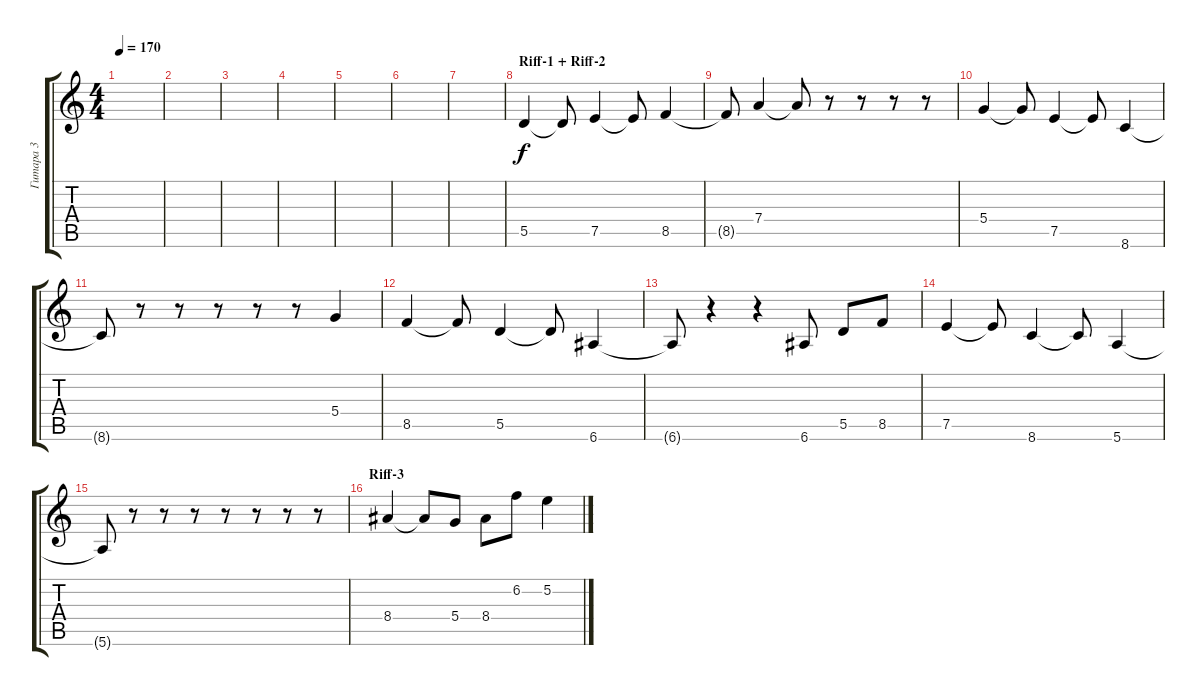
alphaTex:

\track ("Гитара 3" "Гитара 3") {instrument distortionguitar}
\staff {score tabs}
\tuning (E4 B3 G3 D3 A2 E2) {hide}
\ts (4 4)
\tempo 170
\clef g2
\ks c
|
|
|
|
|
|
|
\section ("" "Riff-1 + Riff-2")
5.5.4 5.5{t}.8 7.5.4 7.5{t}.8 8.5.4 |
8.5{t}.8 7.4.4 7.4{t}.8 r.8 r.8 r.8 r.8 |
5.4.4 5.4{t}.8 7.5.4 7.5{t}.8 8.6.4 |
8.6{t}.8 r.8 r.8 r.8 r.8 r.8 5.4.4 |
8.5.4 8.5{t}.8 5.5.4 5.5{t}.8 6.6.4 |
6.6{t}.8 r.4 r.4 6.6.8 5.5.8 8.5.8 |
7.5.4 7.5{t}.8 8.6.4 8.6{t}.8 5.6.4 |
5.6{t}.8 r.8 r.8 r.8 r.8 r.8 r.8 r.8 |
\section ("" "Riff-3")
8.4.4 8.4{t}.8 5.4.8 8.4.8 6.2.8 5.2.4
